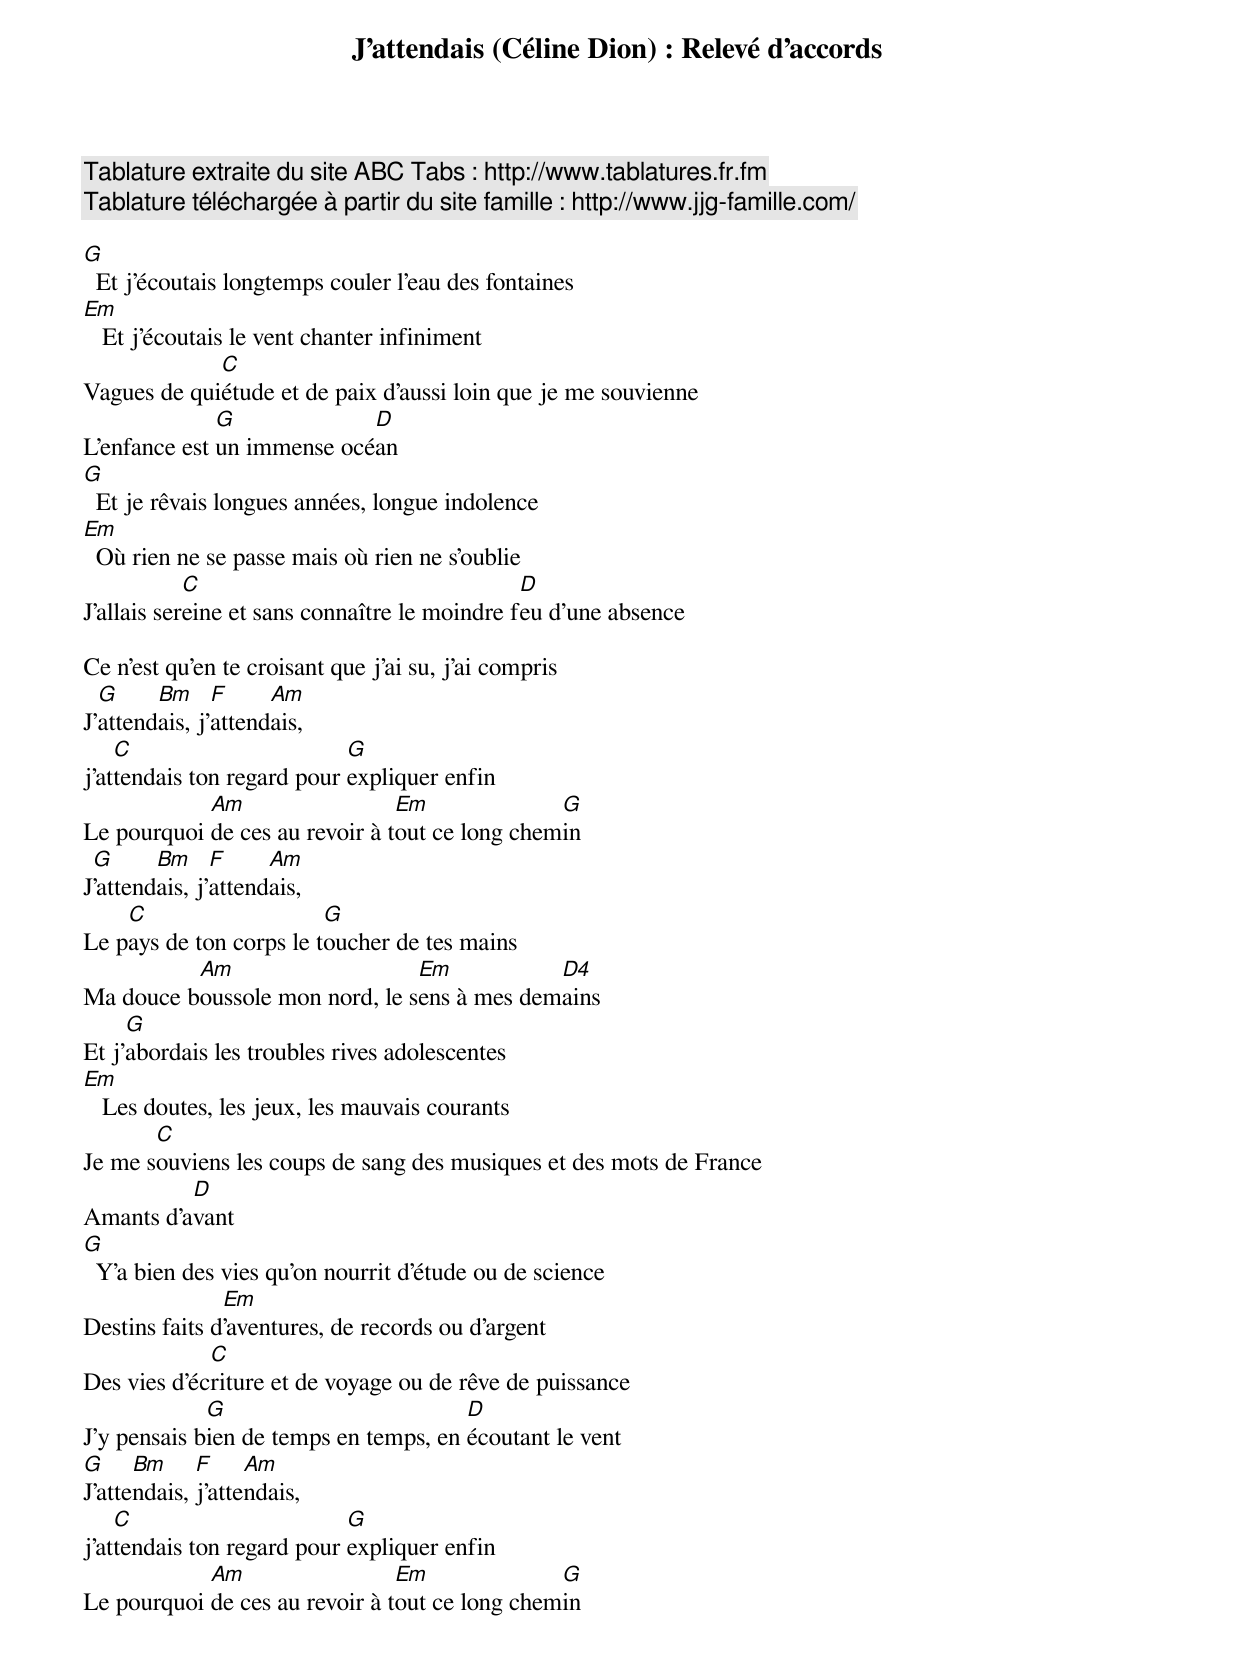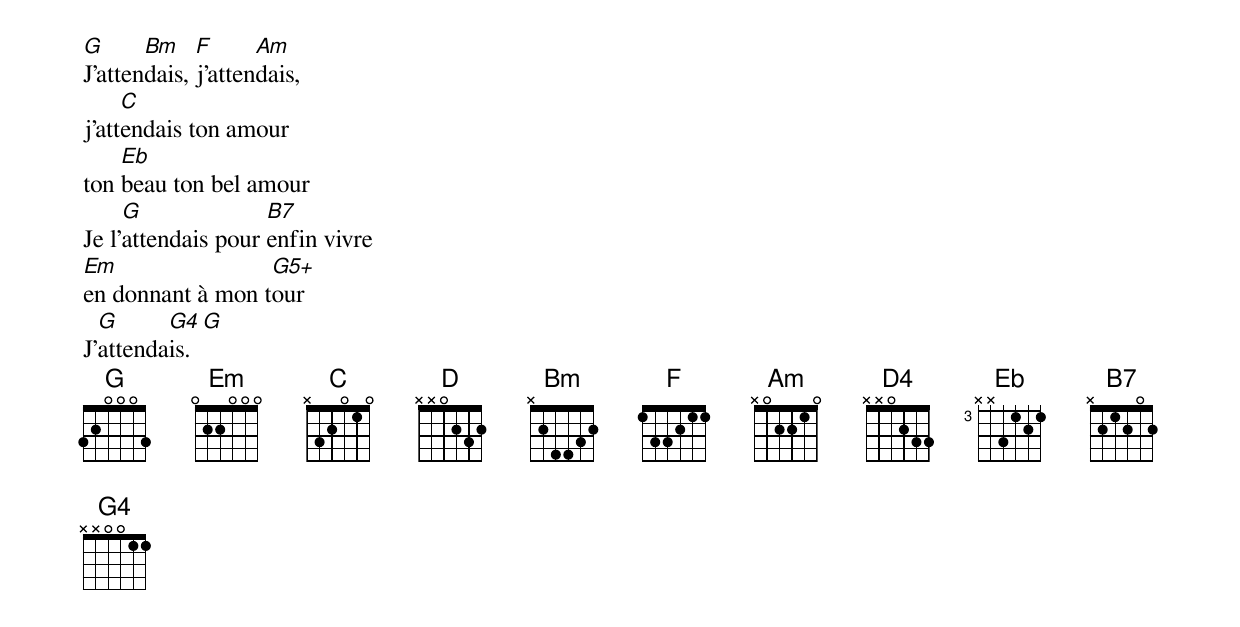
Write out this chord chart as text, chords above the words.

J'attendais (Céline Dion) : Relevé d'accords

Tablature extraite du site ABC Tabs : http://www.tablatures.fr.fm
Tablature téléchargée à partir du site famille : http://www.jjg-famille.com/

G
  Et j'écoutais longtemps couler l'eau des fontaines
Em
   Et j'écoutais le vent chanter infiniment
             C
Vagues de quiétude et de paix d'aussi loin que je me souvienne
              G             D
L'enfance est un immense océan
G
  Et je rêvais longues années, longue indolence
Em
  Où rien ne se passe mais où rien ne s'oublie
            C                                  D
J'allais sereine et sans connaître le moindre feu d'une absence

Ce n'est qu'en te croisant que j'ai su, j'ai compris
  G     Bm     F     Am
J'attendais, j'attendais,
    C                       G
j'attendais ton regard pour expliquer enfin
            Am                  Em              G
Le pourquoi de ces au revoir à tout ce long chemin
 G      Bm     F     Am
J'attendais, j'attendais,
    C                    G
Le pays de ton corps le toucher de tes mains
          Am                    Em           D4
Ma douce boussole mon nord, le sens à mes demains
     G
Et j'abordais les troubles rives adolescentes
Em
   Les doutes, les jeux, les mauvais courants
       C
Je me souviens les coups de sang des musiques et des mots de France
          D
Amants d'avant
G
  Y'a bien des vies qu'on nourrit d'étude ou de science
               Em
Destins faits d'aventures, de records ou d'argent
             C
Des vies d'écriture et de voyage ou de rêve de puissance
             G                         D
J'y pensais bien de temps en temps, en écoutant le vent
G     Bm     F     Am
J'attendais, j'attendais,
    C                       G
j'attendais ton regard pour expliquer enfin
            Am                  Em              G
Le pourquoi de ces au revoir à tout ce long chemin
G      Bm    F      Am
J'attendais, j'attendais,
     C
j'attendais ton amour
    Eb
ton beau ton bel amour
     G              B7
Je l'attendais pour enfin vivre
Em                G5+
en donnant à mon tour
  G      G4  G
J'attendais.
